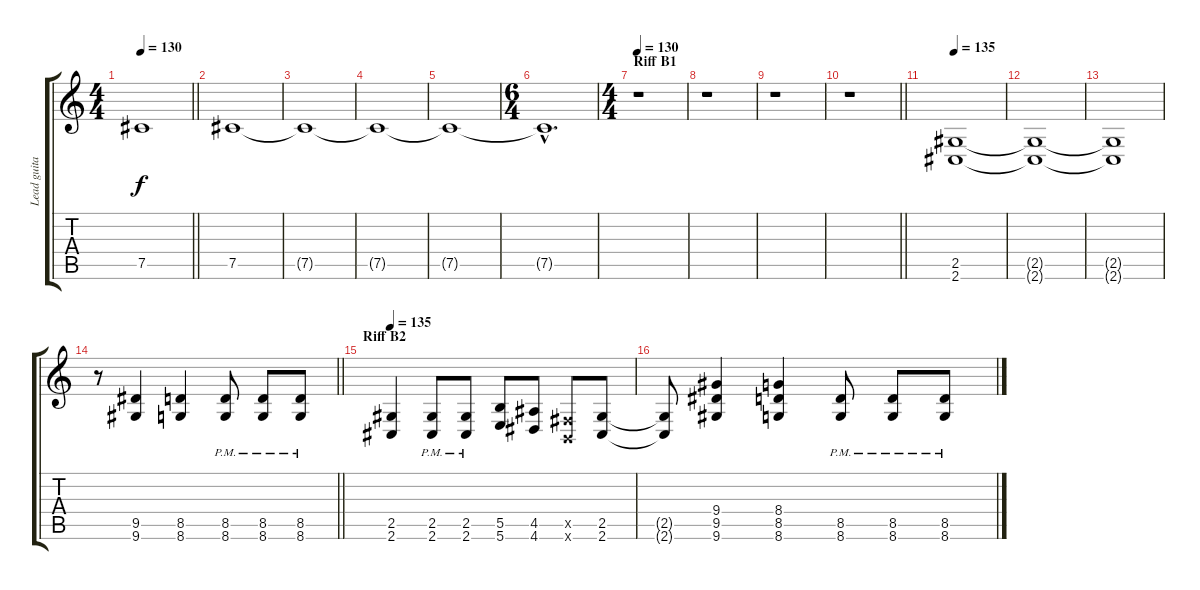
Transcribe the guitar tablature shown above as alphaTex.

\track ("Lead guitar" "Lead guita") {instrument overdrivenguitar}
\staff {score tabs}
\tuning (Db4 Ab3 E3 B2 Gb2 B1) {hide}
\ts (4 4)
\tempo 130
\clef g2
\barLineRight lightlight
\ks c
7.5.1{dy f} |
7.5.1 |
7.5{t}.1 |
7.5{t}.1 |
7.5{t}.1 |
\ts (6 4)
7.5{hac t}.1{d} |
\ts (4 4)
\section ("" "Riff B1")
\tempo 130
r.1{volume 16} |
r.1 |
r.1 |
\barLineRight lightlight
r.1 |
\tempo 135
(2.5 2.6).1 |
(2.5{t} 2.6{t}).1 |
(2.5{t} 2.6{t}).1 |
\barLineRight lightlight
r.8 (9.5 9.6).4 (8.5 8.6).4 (8.5{pm} 8.6{pm}).8 (8.5{pm} 8.6{pm}).8 (8.5{pm} 8.6{pm}).8 |
\section ("" "Riff B2")
\tempo 135
(2.5 2.6).4 (2.5{pm} 2.6{pm}).8 (2.5{pm} 2.6{pm}).8 (5.5 5.6).8 (4.5 4.6).8 (0.5{x} 0.6{x}).8 (2.5 2.6).8 |
(2.5{t} 2.6{t}).8 (9.4 9.5 9.6).4 (8.4 8.5 8.6).4 (8.5{pm} 8.6{pm}).8 (8.5{pm} 8.6{pm}).8 (8.5{pm} 8.6{pm}).8
